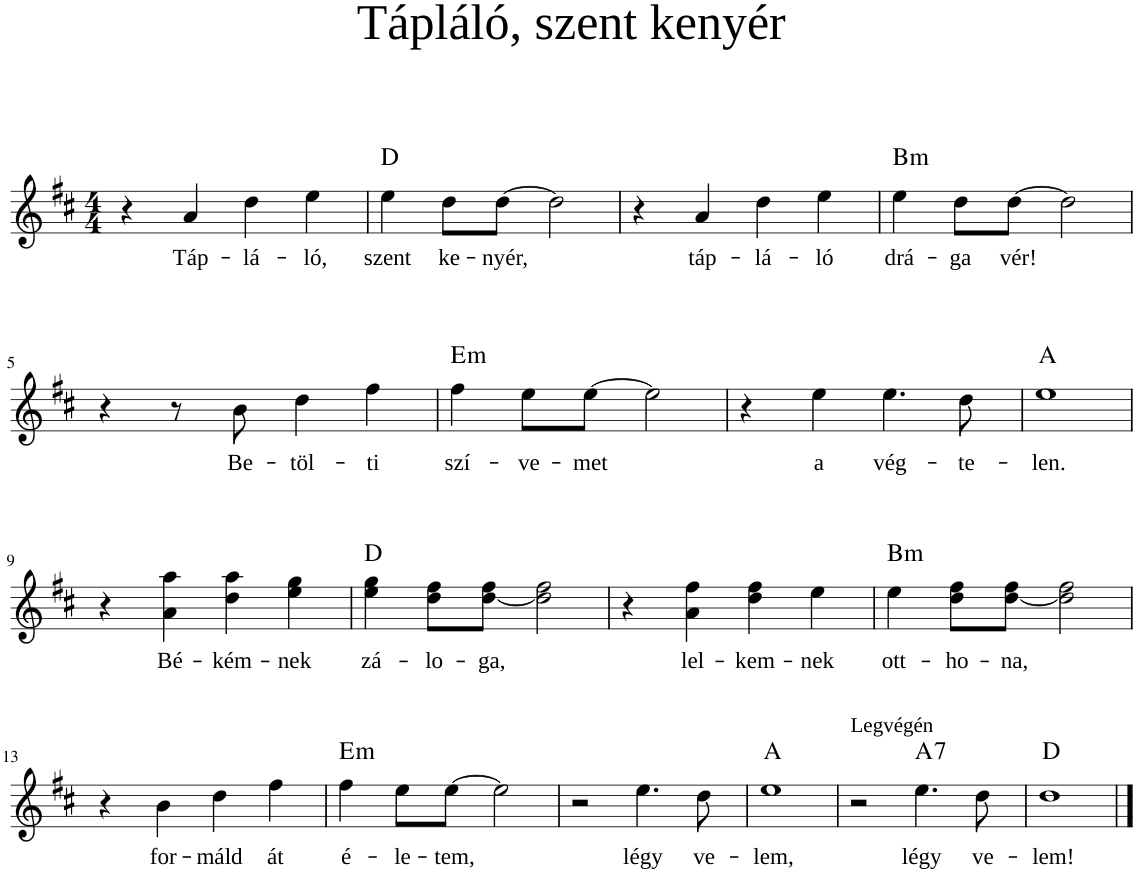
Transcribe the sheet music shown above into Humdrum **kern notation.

**kern	**text	**harte
*part1	*part1	*part1
*staff1	*staff1	*
*I"Voice	*	*
*clefG2	*	*
*k[f#c#]	*	*
*M4/4	*	*
=1	=1	=1
4r	.	.
!	!LO:LY:b	!
4a/	Táp-	.
!	!LO:LY:b	!
4dd\	-lá-	.
!	!LO:LY:b	!
4ee\	-ló,	.
=2	=2	=2
!	!LO:LY:b	!
4ee\	szent	D:maj
!	!LO:LY:b	!
8dd\L	ke-	.
!	!LO:LY:b	!
[8dd\J	-nyér,	.
2dd\]	.	.
=3	=3	=3
4r	.	.
!	!LO:LY:b	!
4a/	táp-	.
!	!LO:LY:b	!
4dd\	-lá-	.
!	!LO:LY:b	!
4ee\	-ló	.
=4	=4	=4
!	!LO:LY:b	!LO:H:kt=m
4ee\	drá-	B:min
!	!LO:LY:b	!
8dd\L	-ga	.
!	!LO:LY:b	!
[8dd\J	vér!	.
2dd\]	.	.
!!LO:LB:g=z
=5	=5	=5
4r	.	.
8r	.	.
!	!LO:LY:b	!
8b\	Be-	.
!	!LO:LY:b	!
4dd\	-töl-	.
!	!LO:LY:b	!
4ff#\	-ti	.
=6	=6	=6
!	!LO:LY:b	!LO:H:kt=m
4ff#\	szí-	E:min
!	!LO:LY:b	!
8ee\L	-ve-	.
!	!LO:LY:b	!
[8ee\J	-met	.
2ee\]	.	.
=7	=7	=7
4r	.	.
!	!LO:LY:b	!
4ee\	a	.
!	!LO:LY:b	!
4.ee\	vég-	.
!	!LO:LY:b	!
8dd\	-te-	.
=8	=8	=8
!	!LO:LY:b	!
1ee	-len.	A:maj
!!LO:LB:g=z
=9	=9	=9
4r	.	.
!	!LO:LY:b	!
4a\ 4aa\	Bé-	.
!	!LO:LY:b	!
4dd\ 4aa\	-kém-	.
!	!LO:LY:b	!
4ee\ 4gg\	-nek	.
=10	=10	=10
!	!LO:LY:b	!
4ee\ 4gg\	zá-	D:maj
!	!LO:LY:b	!
8dd\ 8ff#\L	-lo-	.
!	!LO:LY:b	!
[8dd\ 8ff#\J	-ga,	.
2dd\] 2ff#\	.	.
=11	=11	=11
4r	.	.
!	!LO:LY:b	!
4a\ 4ff#\	lel-	.
!	!LO:LY:b	!
4dd\ 4ff#\	-kem-	.
!	!LO:LY:b	!
4ee\	-nek	.
=12	=12	=12
!	!LO:LY:b	!LO:H:kt=m
4ee\	ott-	B:min
!	!LO:LY:b	!
8dd\ 8ff#\L	-ho-	.
!	!LO:LY:b	!
[8dd\ 8ff#\J	-na,	.
2dd\] 2ff#\	.	.
!!LO:LB:g=z
=13	=13	=13
4r	.	.
!	!LO:LY:b	!
4b\	for-	.
!	!LO:LY:b	!
4dd\	-máld	.
!	!LO:LY:b	!
4ff#\	át	.
=14	=14	=14
!	!LO:LY:b	!LO:H:kt=m
4ff#\	é-	E:min
!	!LO:LY:b	!
8ee\L	-le-	.
!	!LO:LY:b	!
[8ee\J	-tem,	.
2ee\]	.	.
=15	=15	=15
2r	.	.
!	!LO:LY:b	!
4.ee\	légy	.
!	!LO:LY:b	!
8dd\	ve-	.
=16	=16	=16
!	!LO:LY:b	!
1ee	-lem,	A:maj
=17	=17	=17
!LO:TX:a:t=Legvégén	!	!
2r	.	.
!	!LO:LY:b	!LO:H:kt=7
4.ee\	légy	A:7
!	!LO:LY:b	!
8dd\	ve-	.
=18	=18	=18
!	!LO:LY:b	!
1dd	-lem!	D:maj
==	==	==
*-	*-	*-
